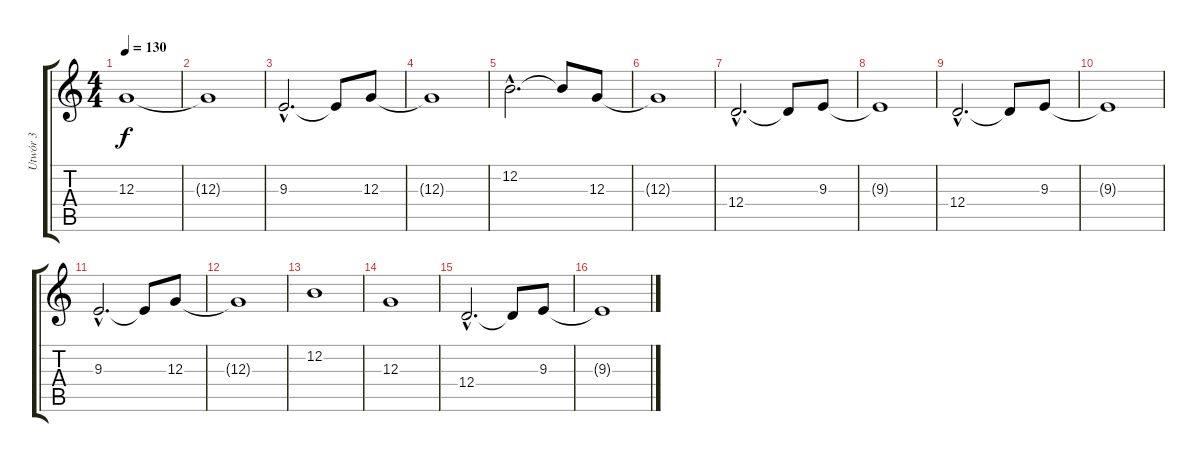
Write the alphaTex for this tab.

\track ("Utwór 3" "Utwór 3") {instrument stringensemble1}
\staff {score tabs}
\tuning (E4 B3 G3 D3 A2 E2) {hide}
\ts (4 4)
\tempo 130
\clef g2
\ks c
12.3.1{dy f} |
12.3{t}.1 |
9.3{hac}.2{d} 9.3{t}.8 12.3.8 |
12.3{t}.1 |
12.2{hac}.2{d} 12.2{t}.8 12.3.8 |
12.3{t}.1 |
12.4{hac}.2{d} 12.4{t}.8 9.3.8 |
9.3{t}.1 |
12.4{hac}.2{d} 12.4{t}.8 9.3.8 |
9.3{t}.1 |
9.3{hac}.2{d} 9.3{t}.8 12.3.8 |
12.3{t}.1 |
12.2.1 |
12.3.1 |
12.4{hac}.2{d} 12.4{t}.8 9.3.8 |
9.3{t}.1
